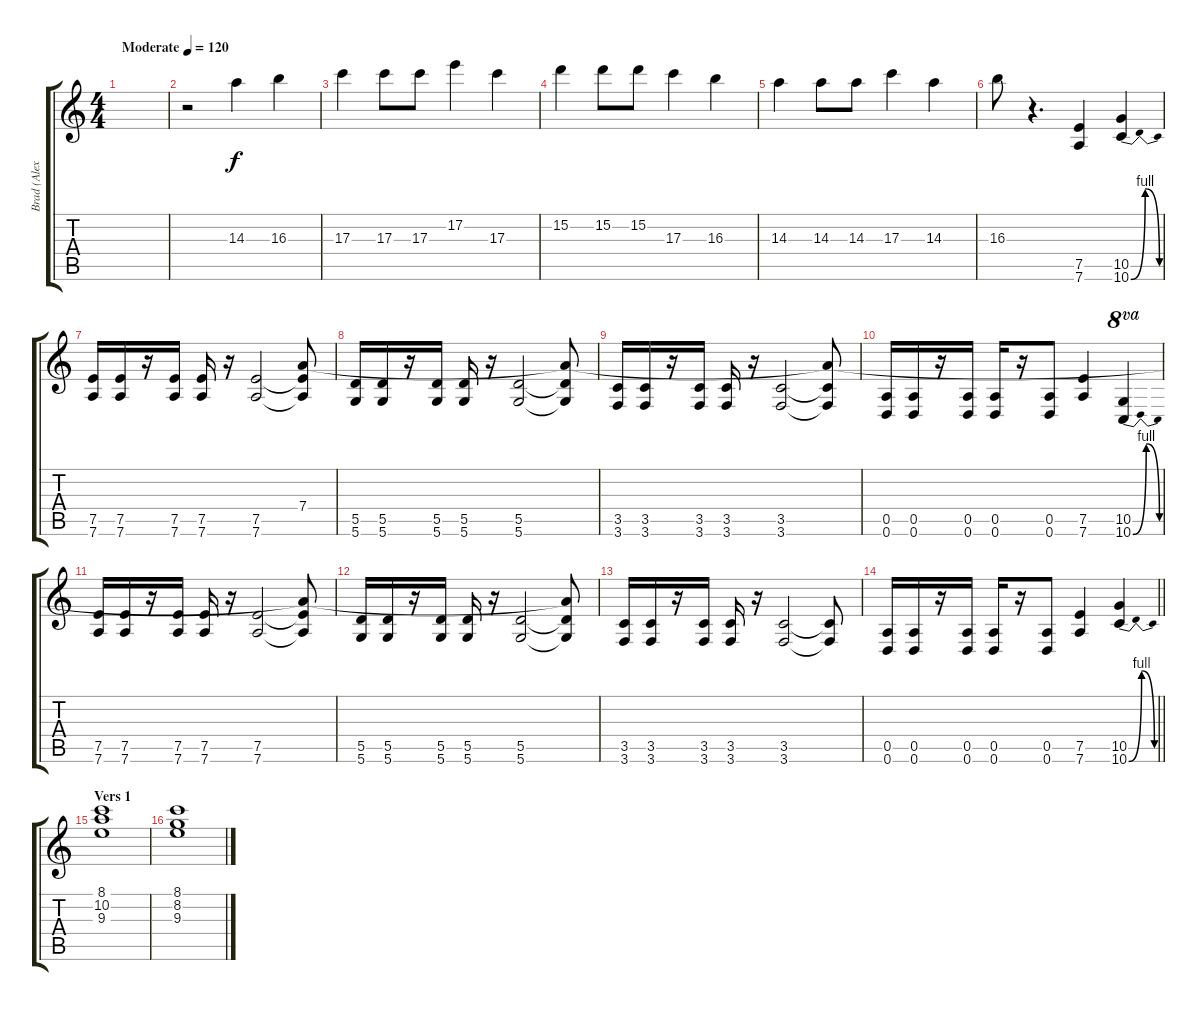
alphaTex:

\track ("Brad (Alexey M arancher)" "Brad (Alex") {instrument distortionguitar}
\staff {score tabs}
\tuning (E4 B3 G3 D3 A2 D2) {hide}
\ts (4 4)
\section ("" "")
\tempo (120 "Moderate")
\clef g2
\ks c
|
r.2 14.3.4 16.3.4 |
17.3.4 17.3.8 17.3.8 17.2.4 17.3.4 |
15.2.4 15.2.8 15.2.8 17.3.4 16.3.4 |
14.3.4 14.3.8 14.3.8 17.3.4 14.3.4 |
16.3.8 r.4{d} (7.5 7.6).4 (10.5 10.6{be (bendrelease 0 0 15 4 50 4 60 0)}).4 |
(7.5 7.6).16 (7.5 7.6).16 r.16 (7.5 7.6).16 (7.5 7.6).16 r.16 (7.5 7.6).2 (7.4 7.5{t} 7.6{t}).8 |
(5.5 5.6).16 (5.5 5.6).16 r.16 (5.5 5.6).16 (5.5 5.6).16 r.16 (5.5 5.6).2 (7.4{t} 5.5{t} 5.6{t}).8 |
(3.5 3.6).16 (3.5 3.6).16 r.16 (3.5 3.6).16 (3.5 3.6).16 r.16 (3.5 3.6).2 (7.4{t} 3.5{t} 3.6{t}).8 |
(0.5 0.6).16 (0.5 0.6).16 r.16 (0.5 0.6).16 (0.5 0.6).16 r.16 (0.5 0.6).8 (7.5 7.6).4 (10.5 10.6{be (bendrelease 0 0 15 4 50 4 60 0)}).4{ot 8va} |
(7.5 7.6).16 (7.5 7.6).16 r.16 (7.5 7.6).16 (7.5 7.6).16 r.16 (7.5 7.6).2 (7.4{t} 7.5{t} 7.6{t}).8 |
(5.5 5.6).16 (5.5 5.6).16 r.16 (5.5 5.6).16 (5.5 5.6).16 r.16 (5.5 5.6).2 (7.4{t} 5.5{t} 5.6{t}).8 |
(3.5 3.6).16 (3.5 3.6).16 r.16 (3.5 3.6).16 (3.5 3.6).16 r.16 (3.5 3.6).2 (3.5{t} 3.6{t}).8 |
\barLineRight lightlight
(0.5 0.6).16 (0.5 0.6).16 r.16 (0.5 0.6).16 (0.5 0.6).16 r.16 (0.5 0.6).8 (7.5 7.6).4 (10.5 10.6{be (bendrelease 0 0 15 4 50 4 60 0)}).4 |
\section ("" "Vers 1")
(8.1 10.2 9.3).1{instrument vibraphone} |
(8.1 8.2 9.3).1
